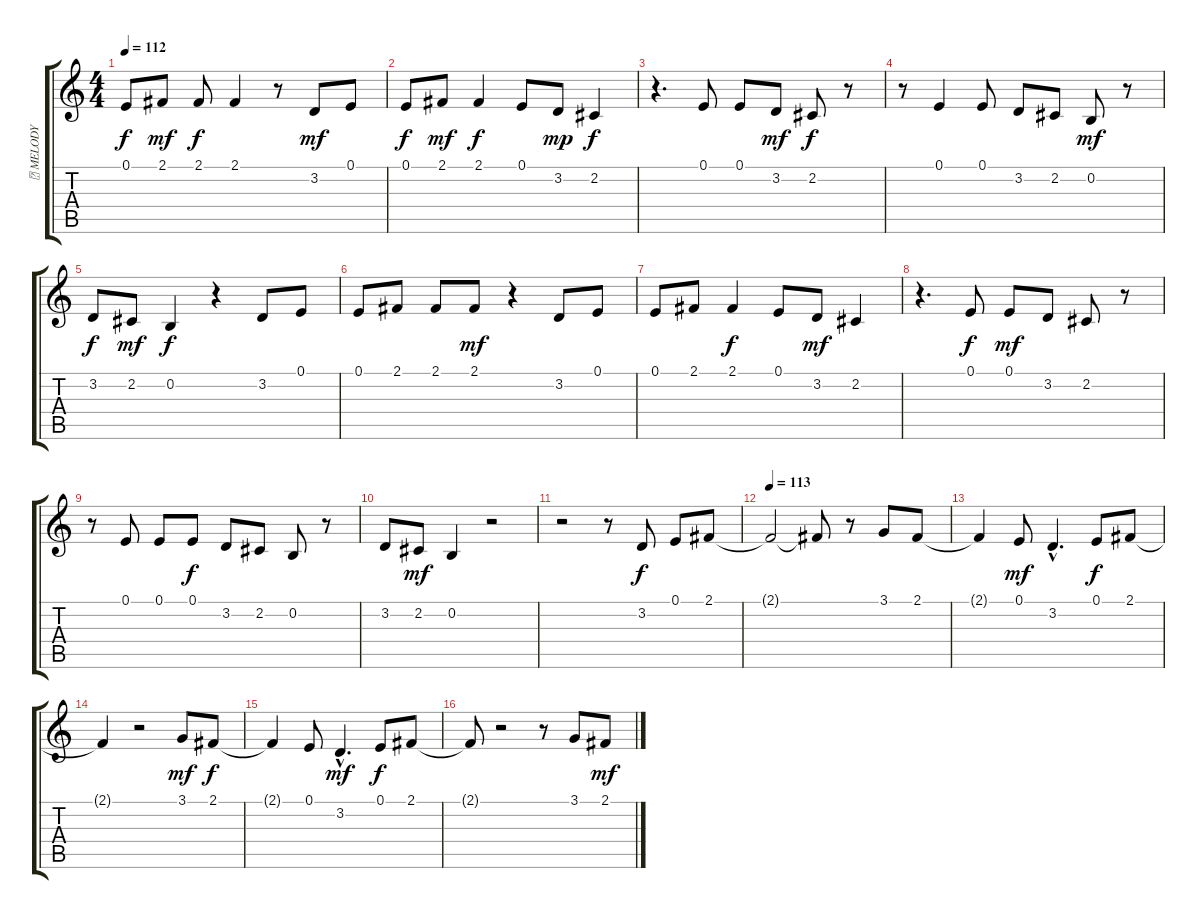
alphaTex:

\track ("\u000b MELODY" "\u000b MELODY") {instrument lead6voice}
\staff {score tabs}
\tuning (E4 B3 G3 D3 A2 E2) {hide}
\ts (4 4)
\tempo 112
\clef g2
\ks c
0.1.8{dy f} 2.1.8{dy mf} 2.1.8{dy f} 2.1.4 r.8 3.2.8{dy mf} 0.1.8 |
0.1.8{dy f} 2.1.8{dy mf} 2.1.4{dy f} 0.1.8 3.2.8{dy mp} 2.2.4{dy f} |
r.4{d} 0.1.8 0.1.8 3.2.8{dy mf} 2.2.8{dy f} r.8 |
r.8 0.1.4 0.1.8 3.2.8 2.2.8 0.2.8{dy mf} r.8 |
3.2.8{dy f} 2.2.8{dy mf} 0.2.4{dy f} r.4 3.2.8 0.1.8 |
0.1.8 2.1.8 2.1.8 2.1.8{dy mf} r.4 3.2.8 0.1.8 |
0.1.8 2.1.8 2.1.4{dy f} 0.1.8 3.2.8{dy mf} 2.2.4 |
r.4{d} 0.1.8{dy f} 0.1.8{dy mf} 3.2.8 2.2.8 r.8 |
r.8 0.1.8 0.1.8 0.1.8{dy f} 3.2.8 2.2.8 0.2.8 r.8 |
3.2.8 2.2.8{dy mf} 0.2.4 r.2 |
r.2 r.8 3.2.8{dy f} 0.1.8 2.1.8 |
\tempo 113
2.1{t}.2 2.1{t}.8 r.8 3.1.8 2.1.8 |
2.1{t}.4 0.1.8{dy mf} 3.2{hac}.4{d} 0.1.8{dy f} 2.1.8 |
2.1{t}.4 r.2 3.1.8{dy mf} 2.1.8{dy f} |
2.1{t}.4 0.1.8 3.2{hac}.4{d dy mf} 0.1.8{dy f} 2.1.8 |
2.1{t}.8 r.2 r.8 3.1.8 2.1.8{dy mf}
